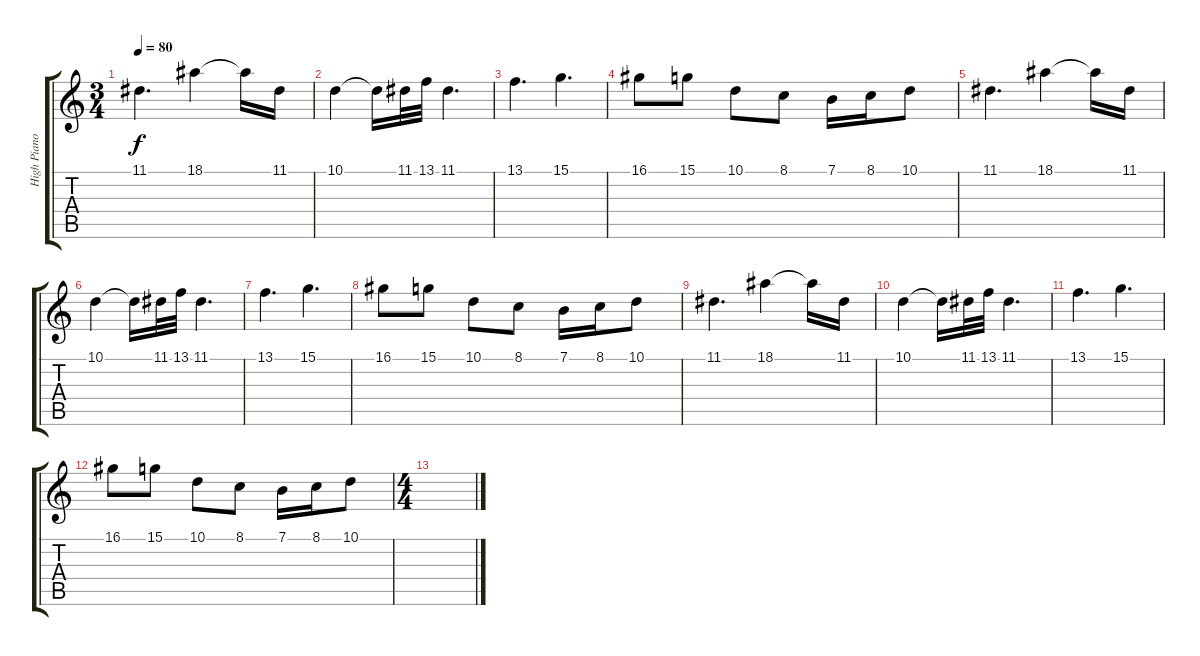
\track ("High Piano" "High Piano") {instrument acousticgrandpiano}
\staff {score tabs}
\tuning (E4 B3 G3 D3 A2 E2) {hide}
\ts (3 4)
\tempo 80
\clef g2
\ks c
11.1.4{d dy f} 18.1.4 18.1{t}.16 11.1.16 |
10.1.4 10.1{t}.16 11.1.32 13.1.32 11.1.4{d} |
13.1.4{d} 15.1.4{d} |
16.1.8 15.1.8 10.1.8 8.1.8 7.1.16 8.1.16 10.1.8 |
11.1.4{d} 18.1.4 18.1{t}.16 11.1.16 |
10.1.4 10.1{t}.16 11.1.32 13.1.32 11.1.4{d} |
13.1.4{d} 15.1.4{d} |
16.1.8 15.1.8 10.1.8 8.1.8 7.1.16 8.1.16 10.1.8 |
11.1.4{d} 18.1.4 18.1{t}.16 11.1.16 |
10.1.4 10.1{t}.16 11.1.32 13.1.32 11.1.4{d} |
13.1.4{d} 15.1.4{d} |
16.1.8 15.1.8 10.1.8 8.1.8 7.1.16 8.1.16 10.1.8 |
\ts (4 4)
